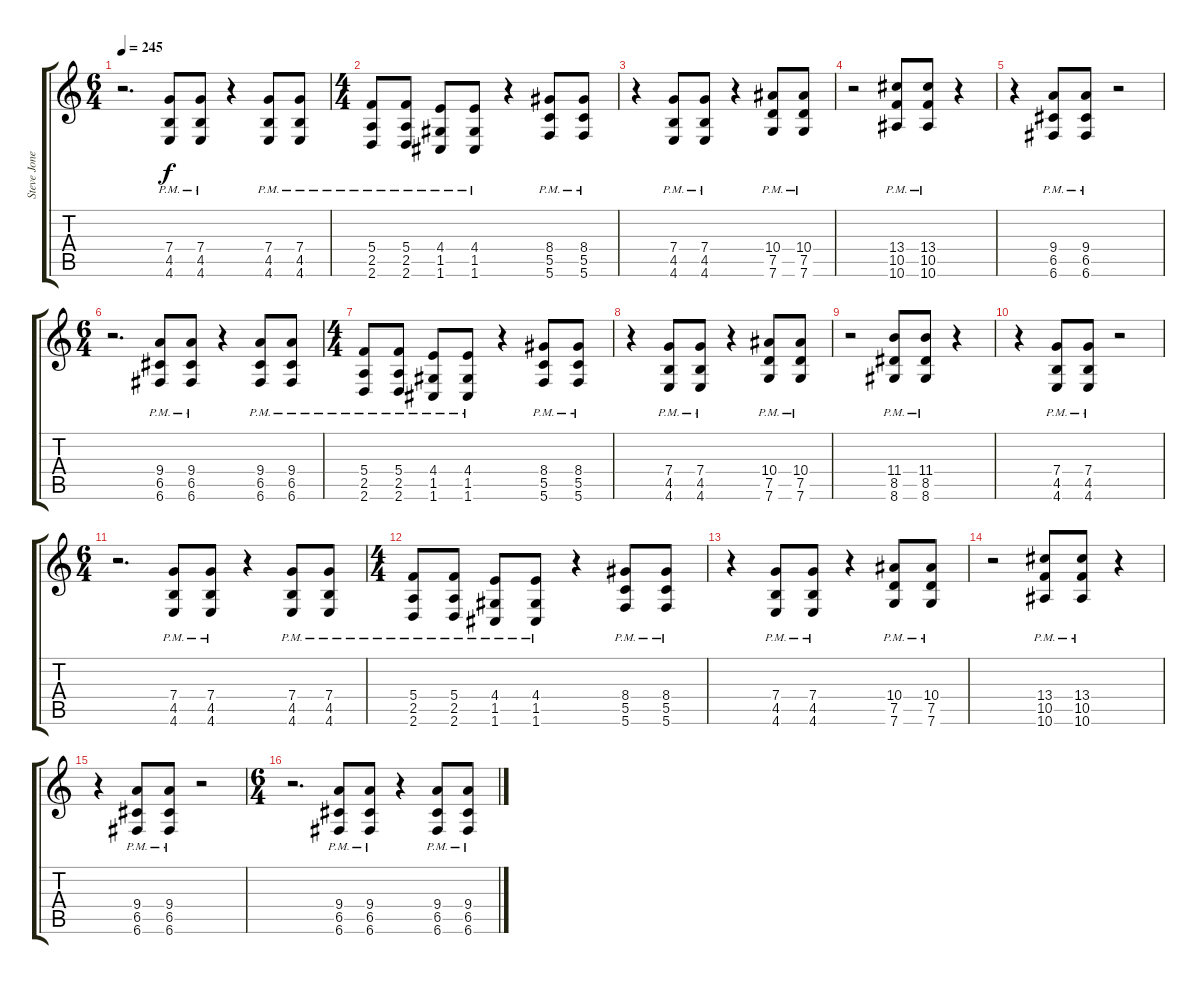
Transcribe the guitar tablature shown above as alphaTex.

\track ("Steve Jones" "Steve Jone") {instrument distortionguitar}
\staff {score tabs}
\tuning (D4 A3 F3 C3 G2 C2) {hide}
\ts (6 4)
\tempo 245
\clef g2
\ks c
r.2{d dy f} (7.4{pm} 4.5{pm} 4.6{pm}).8 (7.4{pm} 4.5{pm} 4.6{pm}).8 r.4 (7.4{pm} 4.5{pm} 4.6{pm}).8 (7.4{pm} 4.5{pm} 4.6{pm}).8 |
\ts (4 4)
(5.4{pm} 2.5{pm} 2.6{pm}).8 (5.4{pm} 2.5{pm} 2.6{pm}).8 (4.4{pm} 1.5{pm} 1.6{pm}).8 (4.4{pm} 1.5{pm} 1.6{pm}).8 r.4 (8.4{pm} 5.5{pm} 5.6{pm}).8 (8.4{pm} 5.5{pm} 5.6{pm}).8 |
r.4 (7.4{pm} 4.5{pm} 4.6{pm}).8 (7.4{pm} 4.5{pm} 4.6{pm}).8 r.4 (10.4{pm} 7.5{pm} 7.6{pm}).8 (10.4{pm} 7.5{pm} 7.6{pm}).8 |
r.2 (13.4{pm} 10.5{pm} 10.6{pm}).8 (13.4{pm} 10.5{pm} 10.6{pm}).8 r.4 |
r.4 (9.4{pm} 6.5{pm} 6.6{pm}).8 (9.4{pm} 6.5{pm} 6.6{pm}).8 r.2 |
\ts (6 4)
r.2{d} (9.4{pm} 6.5{pm} 6.6{pm}).8 (9.4{pm} 6.5{pm} 6.6{pm}).8 r.4 (9.4{pm} 6.5{pm} 6.6{pm}).8 (9.4{pm} 6.5{pm} 6.6{pm}).8 |
\ts (4 4)
(5.4{pm} 2.5{pm} 2.6{pm}).8 (5.4{pm} 2.5{pm} 2.6{pm}).8 (4.4{pm} 1.5{pm} 1.6{pm}).8 (4.4{pm} 1.5{pm} 1.6{pm}).8 r.4 (8.4{pm} 5.5{pm} 5.6{pm}).8 (8.4{pm} 5.5{pm} 5.6{pm}).8 |
r.4 (7.4{pm} 4.5{pm} 4.6{pm}).8 (7.4{pm} 4.5{pm} 4.6{pm}).8 r.4 (10.4{pm} 7.5{pm} 7.6{pm}).8 (10.4{pm} 7.5{pm} 7.6{pm}).8 |
r.2 (11.4{pm} 8.5{pm} 8.6{pm}).8 (11.4{pm} 8.5{pm} 8.6{pm}).8 r.4 |
r.4 (7.4{pm} 4.5{pm} 4.6{pm}).8 (7.4{pm} 4.5{pm} 4.6{pm}).8 r.2 |
\ts (6 4)
r.2{d} (7.4{pm} 4.5{pm} 4.6{pm}).8 (7.4{pm} 4.5{pm} 4.6{pm}).8 r.4 (7.4{pm} 4.5{pm} 4.6{pm}).8 (7.4{pm} 4.5{pm} 4.6{pm}).8 |
\ts (4 4)
(5.4{pm} 2.5{pm} 2.6{pm}).8 (5.4{pm} 2.5{pm} 2.6{pm}).8 (4.4{pm} 1.5{pm} 1.6{pm}).8 (4.4{pm} 1.5{pm} 1.6{pm}).8 r.4 (8.4{pm} 5.5{pm} 5.6{pm}).8 (8.4{pm} 5.5{pm} 5.6{pm}).8 |
r.4 (7.4{pm} 4.5{pm} 4.6{pm}).8 (7.4{pm} 4.5{pm} 4.6{pm}).8 r.4 (10.4{pm} 7.5{pm} 7.6{pm}).8 (10.4{pm} 7.5{pm} 7.6{pm}).8 |
r.2 (13.4{pm} 10.5{pm} 10.6{pm}).8 (13.4{pm} 10.5{pm} 10.6{pm}).8 r.4 |
r.4 (9.4{pm} 6.5{pm} 6.6{pm}).8 (9.4{pm} 6.5{pm} 6.6{pm}).8 r.2 |
\ts (6 4)
r.2{d} (9.4{pm} 6.5{pm} 6.6{pm}).8 (9.4{pm} 6.5{pm} 6.6{pm}).8 r.4 (9.4{pm} 6.5{pm} 6.6{pm}).8 (9.4{pm} 6.5{pm} 6.6{pm}).8
